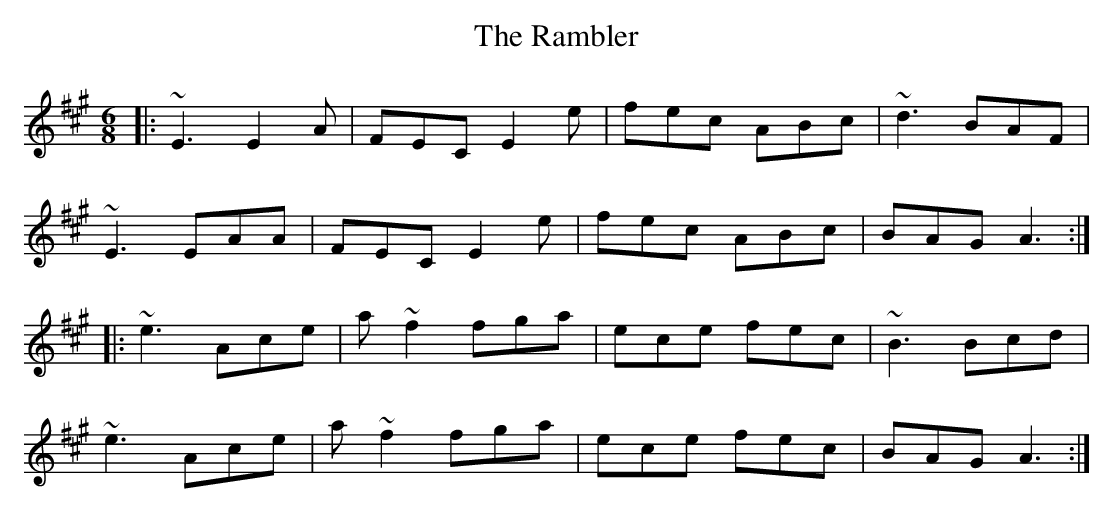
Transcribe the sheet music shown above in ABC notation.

X:1
T: The Rambler
M: 6/8
L: 1/8
K: Amaj
|:~E3 E2A|FEC E2e|fec ABc|~d3 BAF|
~E3 EAA|FEC E2e|fec ABc|BAG A3:|
|:~e3 Ace|a~f2 fga|ece fec|~B3 Bcd|
~e3 Ace|a~f2 fga|ece fec|BAG A3:|
